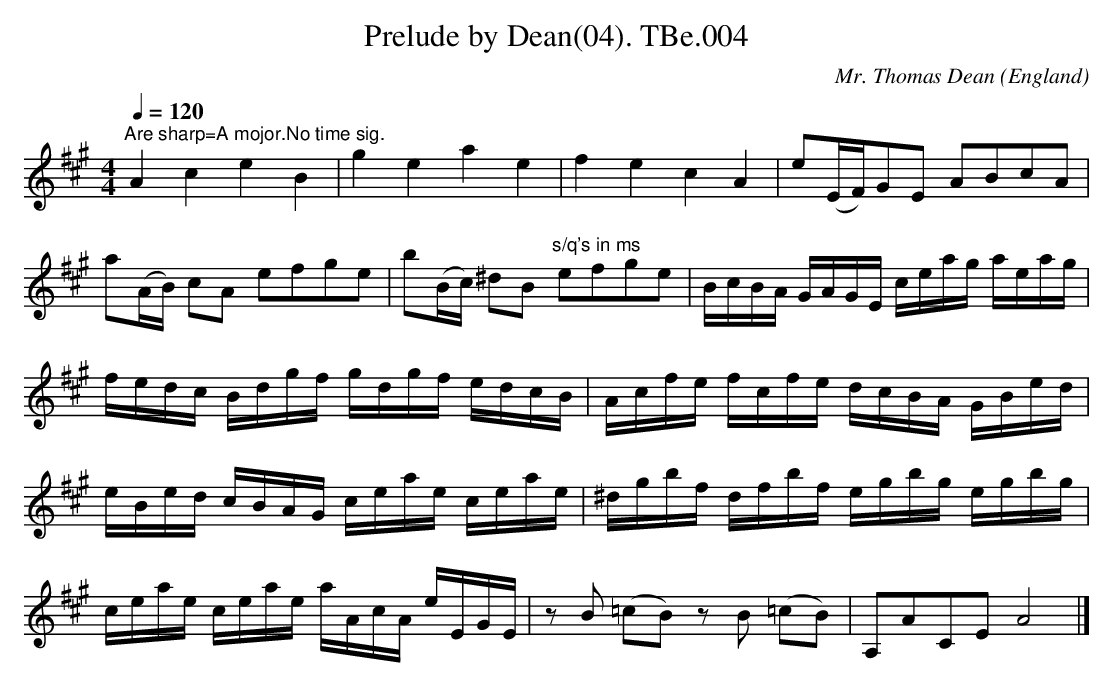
X:1
T:Prelude by Dean(04). TBe.004
C:Mr. Thomas Dean
L:1/16
M:4/4
O:England
Q:1/4=120
K:A major
"^Are sharp=A mojor.No time sig."\
A4c4e4B4 | g4e4a4e4 | f4e4c4A4 |\
e2(EF)G2E2 A2B2c2A2 |!
a2(AB) c2A2 e2f2g2e2 | b2(Bc) ^d2B2 "^s/q's in ms"e2f2g2e2 |\
BcBA GAGE ceag aeag |!
fedc Bdgf gdgf edcB |Acfe fcfe dcBA GBed |!
eBed cBAG ceae ceae |^dgbf dfbf egbg egbg |!
ceae ceae aAcA eEGE | \
z2B2 (=c2B2) z2B2 (=c2B2) | A,2A2C2E2 A8 |]
